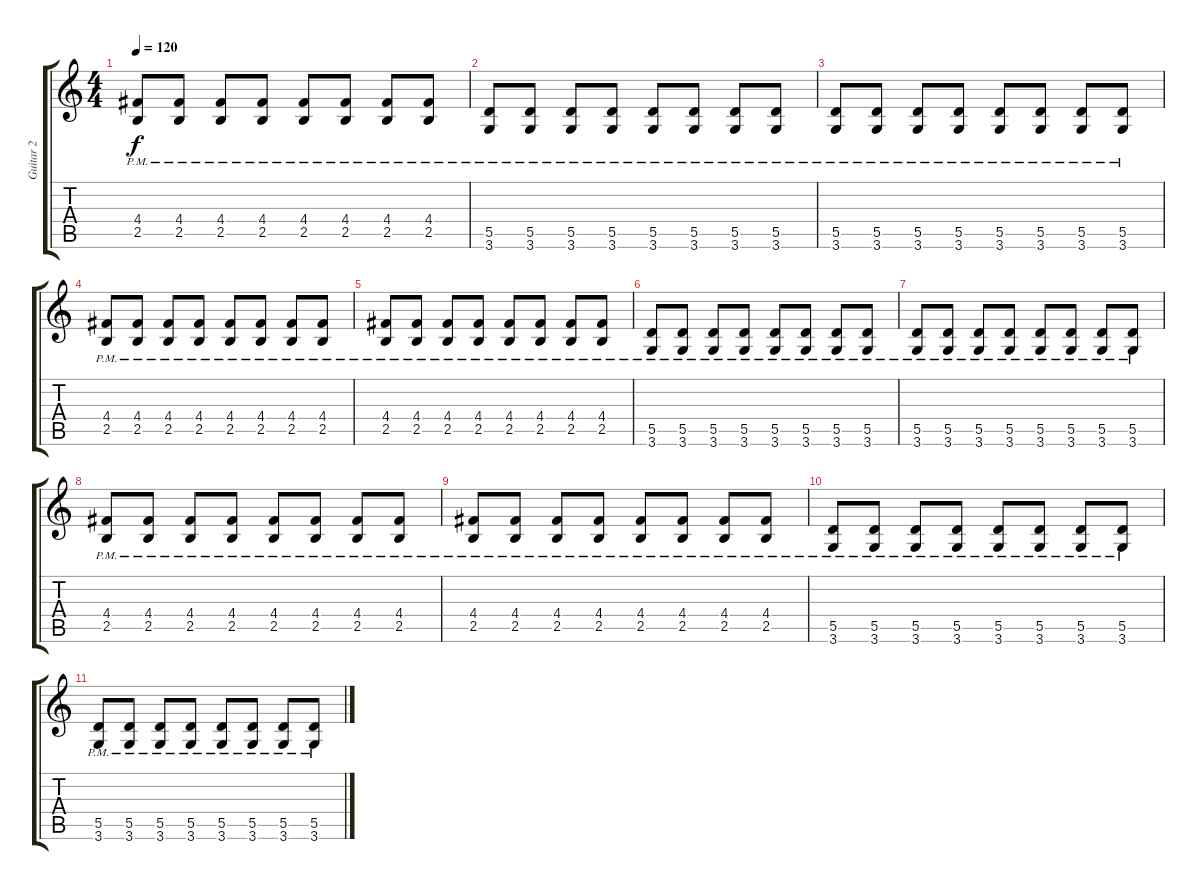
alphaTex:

\track ("Guitar 2" "Guitar 2") {instrument distortionguitar}
\staff {score tabs}
\tuning (E4 B3 G3 D3 A2 E2) {hide}
\ts (4 4)
\tempo 120
\clef g2
\ks c
(4.4{pm} 2.5{pm}).8{dy f} (4.4{pm} 2.5{pm}).8 (4.4{pm} 2.5{pm}).8 (4.4{pm} 2.5{pm}).8 (4.4{pm} 2.5{pm}).8 (4.4{pm} 2.5{pm}).8 (4.4{pm} 2.5{pm}).8 (4.4{pm} 2.5{pm}).8 |
(5.5{pm} 3.6{pm}).8 (5.5{pm} 3.6{pm}).8 (5.5{pm} 3.6{pm}).8 (5.5{pm} 3.6{pm}).8 (5.5{pm} 3.6{pm}).8 (5.5{pm} 3.6{pm}).8 (5.5{pm} 3.6{pm}).8 (5.5{pm} 3.6{pm}).8 |
(5.5{pm} 3.6{pm}).8 (5.5{pm} 3.6{pm}).8 (5.5{pm} 3.6{pm}).8 (5.5{pm} 3.6{pm}).8 (5.5{pm} 3.6{pm}).8 (5.5{pm} 3.6{pm}).8 (5.5{pm} 3.6{pm}).8 (5.5{pm} 3.6{pm}).8 |
(4.4{pm} 2.5{pm}).8 (4.4{pm} 2.5{pm}).8 (4.4{pm} 2.5{pm}).8 (4.4{pm} 2.5{pm}).8 (4.4{pm} 2.5{pm}).8 (4.4{pm} 2.5{pm}).8 (4.4{pm} 2.5{pm}).8 (4.4{pm} 2.5{pm}).8 |
(4.4{pm} 2.5{pm}).8 (4.4{pm} 2.5{pm}).8 (4.4{pm} 2.5{pm}).8 (4.4{pm} 2.5{pm}).8 (4.4{pm} 2.5{pm}).8 (4.4{pm} 2.5{pm}).8 (4.4{pm} 2.5{pm}).8 (4.4{pm} 2.5{pm}).8 |
(5.5{pm} 3.6{pm}).8 (5.5{pm} 3.6{pm}).8 (5.5{pm} 3.6{pm}).8 (5.5{pm} 3.6{pm}).8 (5.5{pm} 3.6{pm}).8 (5.5{pm} 3.6{pm}).8 (5.5{pm} 3.6{pm}).8 (5.5{pm} 3.6{pm}).8 |
(5.5{pm} 3.6{pm}).8 (5.5{pm} 3.6{pm}).8 (5.5{pm} 3.6{pm}).8 (5.5{pm} 3.6{pm}).8 (5.5{pm} 3.6{pm}).8 (5.5{pm} 3.6{pm}).8 (5.5{pm} 3.6{pm}).8 (5.5{pm} 3.6{pm}).8 |
(4.4{pm} 2.5{pm}).8 (4.4{pm} 2.5{pm}).8 (4.4{pm} 2.5{pm}).8 (4.4{pm} 2.5{pm}).8 (4.4{pm} 2.5{pm}).8 (4.4{pm} 2.5{pm}).8 (4.4{pm} 2.5{pm}).8 (4.4{pm} 2.5{pm}).8 |
(4.4{pm} 2.5{pm}).8 (4.4{pm} 2.5{pm}).8 (4.4{pm} 2.5{pm}).8 (4.4{pm} 2.5{pm}).8 (4.4{pm} 2.5{pm}).8 (4.4{pm} 2.5{pm}).8 (4.4{pm} 2.5{pm}).8 (4.4{pm} 2.5{pm}).8 |
(5.5{pm} 3.6{pm}).8 (5.5{pm} 3.6{pm}).8 (5.5{pm} 3.6{pm}).8 (5.5{pm} 3.6{pm}).8 (5.5{pm} 3.6{pm}).8 (5.5{pm} 3.6{pm}).8 (5.5{pm} 3.6{pm}).8 (5.5{pm} 3.6{pm}).8 |
(5.5{pm} 3.6{pm}).8 (5.5{pm} 3.6{pm}).8 (5.5{pm} 3.6{pm}).8 (5.5{pm} 3.6{pm}).8 (5.5{pm} 3.6{pm}).8 (5.5{pm} 3.6{pm}).8 (5.5{pm} 3.6{pm}).8 (5.5{pm} 3.6{pm}).8
